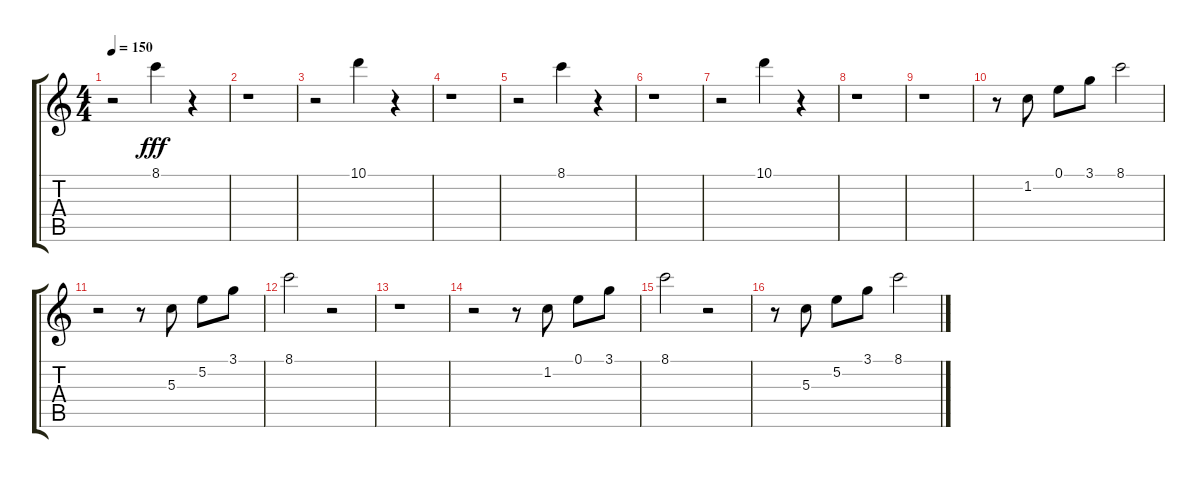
\track "" {instrument guitarharmonics}
\staff {score tabs}
\tuning (E4 B3 G3 D3 A2 E2) {hide}
\ts (4 4)
\tempo 150
\clef g2
\ks c
r.2{dy f} 8.1.4{dy fff} r.4 |
r.1 |
r.2 10.1.4 r.4 |
r.1 |
r.2 8.1.4 r.4 |
r.1 |
r.2 10.1.4 r.4 |
r.1 |
r.1 |
r.8 1.2.8 0.1.8 3.1.8 8.1.2 |
r.2 r.8 5.3.8 5.2.8 3.1.8 |
8.1.2 r.2 |
r.1 |
r.2 r.8 1.2.8 0.1.8 3.1.8 |
8.1.2 r.2 |
r.8 5.3.8 5.2.8 3.1.8 8.1.2
